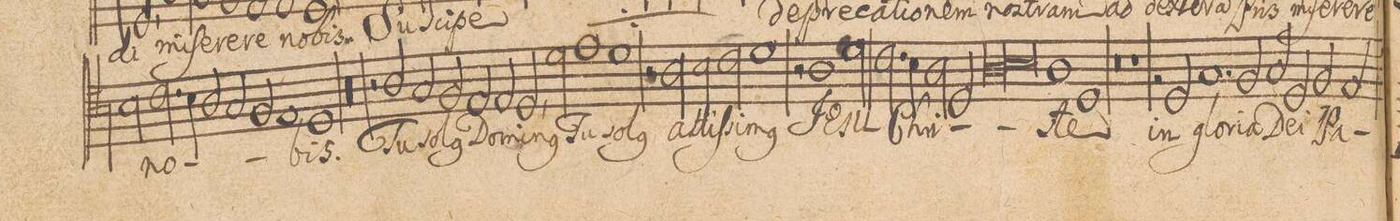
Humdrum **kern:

**kern	**text
*I"BASSVS.	*
*clefC4	*
*k[bn]	*
*met(C|)	*
*M2/1	*
2B\	no-
2.c\	.
4B\	.
2A/	.
=72-	=72-
2G/	.
2F/	.
1E	.
=73-	=73-
1D	-bis
00r	.
=74-	=74-
=75-	=75-
2r	.
2A/	Tu
=76-	=76-
2G/	so-
2F/	-l(us)
2E/	Do-
2E/	-mi-
=77-	=77-
2D,/	-n(us)
2d\	Tu
1e	so-
=78-	=78-
1d	-l(us)
2r	.
2A\	al-
=79-	=79-
2B\	-tiſ-
2c\	-si-
1d	-m(us)
=80-	=80-
2r	.
1A	JE-
2d\	-SU
=81-	=81-
2.c\	Chri-
4B\	.
2A\	.
2D/	.
=82-	=82-
*lig	*
1A	.
1B	.
*Xlig	*
=83-	=83-
1A	.
1D	-ste
=84-	=84-
0r	.
=85-	=85-
1r	.
2r	.
2D/	in
=86-	=86-
1.G	glo-
2F/	-ri-
=87-	=87-
2G/	-a
2D/	De-
2F/	-i
2E/	Pa-
=88-	=88-
*-	*-
